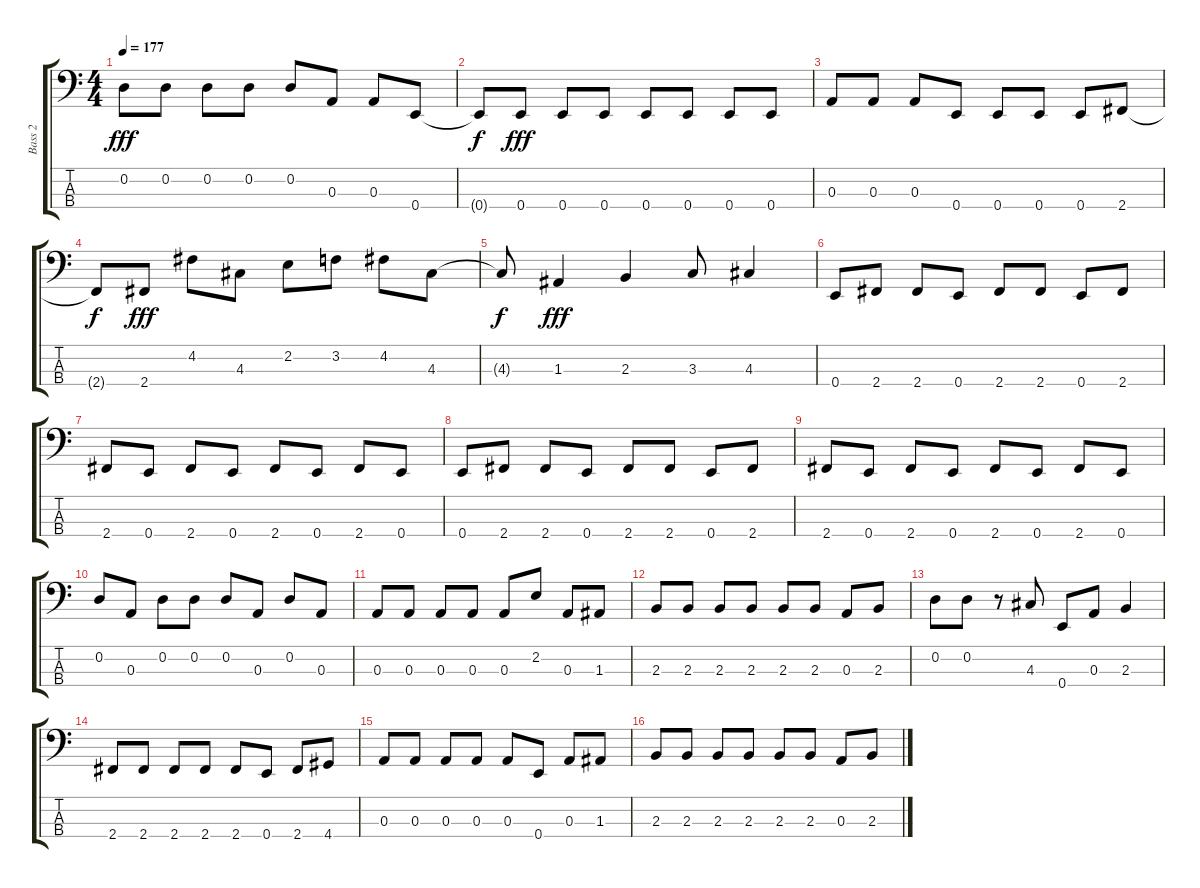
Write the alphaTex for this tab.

\track ("Bass 2" "Bass 2") {instrument electricbasspick}
\staff {score tabs}
\tuning (G2 D2 A1 E1) {hide}
\ts (4 4)
\tempo 177
\clef f4
\ks c
0.2.8{dy fff} 0.2.8 0.2.8 0.2.8 0.2.8 0.3.8 0.3.8 0.4.8 |
0.4{t}.8{dy f} 0.4.8{dy fff} 0.4.8 0.4.8 0.4.8 0.4.8 0.4.8 0.4.8 |
0.3.8 0.3.8 0.3.8 0.4.8 0.4.8 0.4.8 0.4.8 2.4.8 |
2.4{t}.8{dy f} 2.4.8{dy fff} 4.2.8 4.3.8 2.2.8 3.2.8 4.2.8 4.3.8 |
4.3{t}.8{dy f} 1.3.4{dy fff} 2.3.4 3.3.8 4.3.4 |
0.4.8 2.4.8 2.4.8 0.4.8 2.4.8 2.4.8 0.4.8 2.4.8 |
2.4.8 0.4.8 2.4.8 0.4.8 2.4.8 0.4.8 2.4.8 0.4.8 |
0.4.8 2.4.8 2.4.8 0.4.8 2.4.8 2.4.8 0.4.8 2.4.8 |
2.4.8 0.4.8 2.4.8 0.4.8 2.4.8 0.4.8 2.4.8 0.4.8 |
0.2.8 0.3.8 0.2.8 0.2.8 0.2.8 0.3.8 0.2.8 0.3.8 |
0.3.8 0.3.8 0.3.8 0.3.8 0.3.8 2.2.8 0.3.8 1.3.8 |
2.3.8 2.3.8 2.3.8 2.3.8 2.3.8 2.3.8 0.3.8 2.3.8 |
0.2.8 0.2.8 r.8 4.3.8 0.4.8 0.3.8 2.3.4 |
2.4.8 2.4.8 2.4.8 2.4.8 2.4.8 0.4.8 2.4.8 4.4.8 |
0.3.8 0.3.8 0.3.8 0.3.8 0.3.8 0.4.8 0.3.8 1.3.8 |
2.3.8 2.3.8 2.3.8 2.3.8 2.3.8 2.3.8 0.3.8 2.3.8
